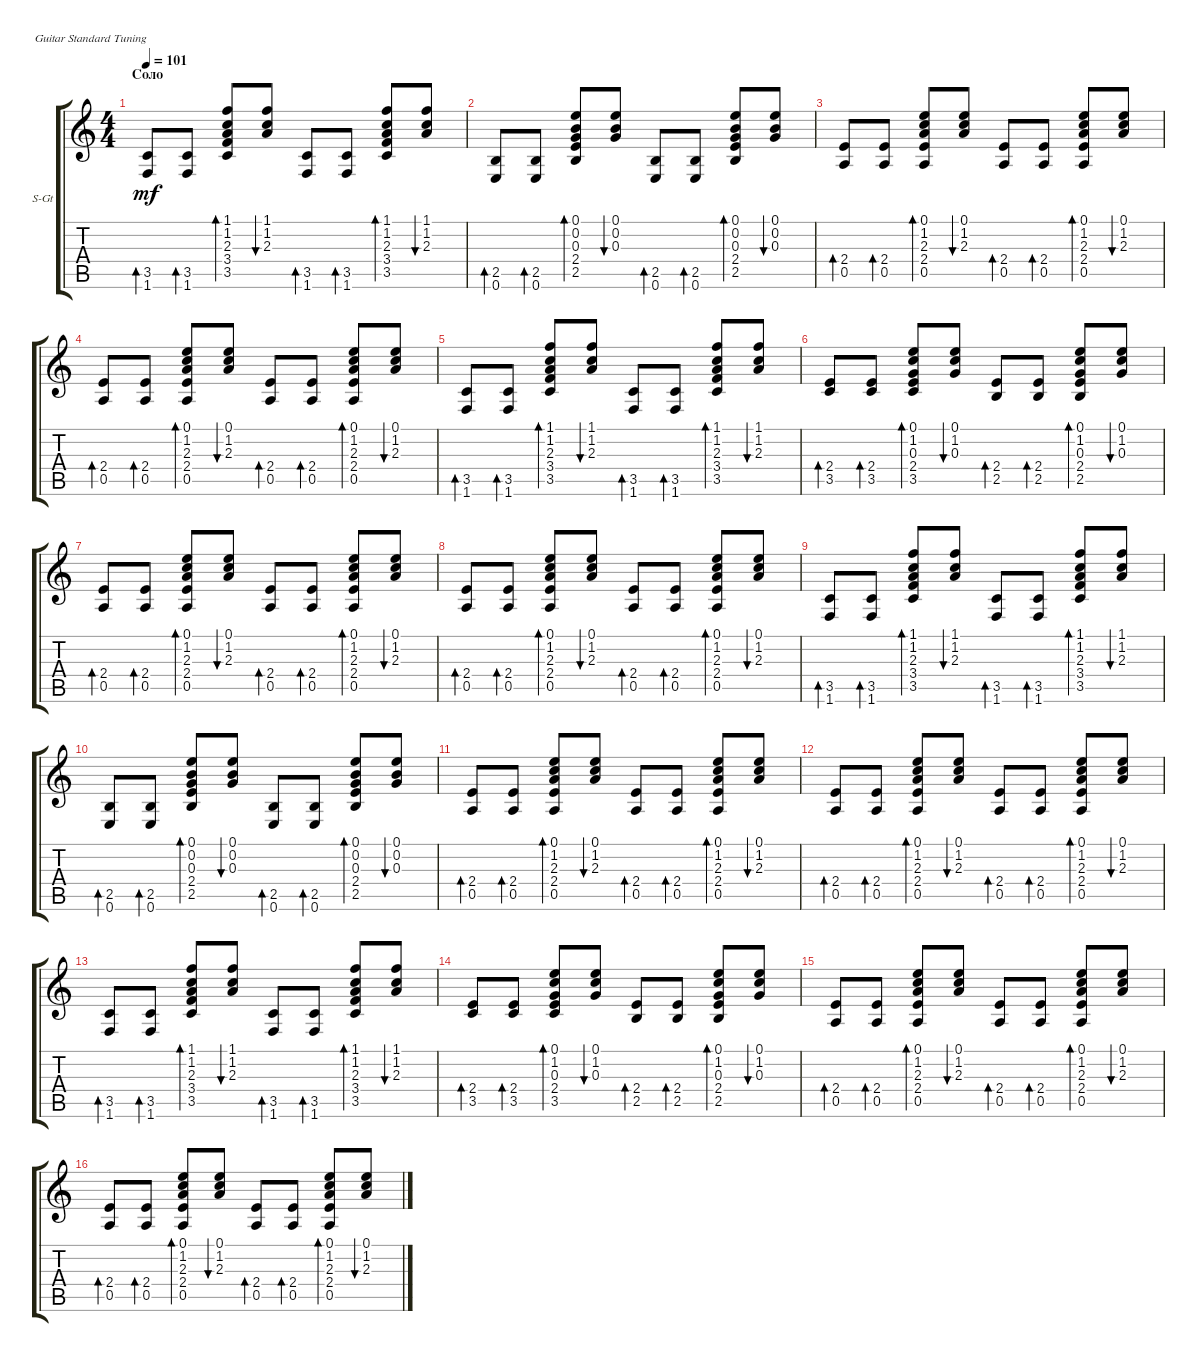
\bracketExtendMode groupsimilarinstruments
\firstSystemTrackNameOrientation horizontal
\otherSystemsTrackNameOrientation horizontal
\track ("акустика" "S-Gt") {instrument acousticguitarsteel}
\staff {score tabs}
\tuning (E4 B3 G3 D3 A2 E2)
\ts (4 4)
\section ("" "Соло")
\tempo 101
\clef g2
\ks c
(1.6 3.5).8{bd 30 dy mf} (1.6 3.5).8{bd 30} (1.1 1.2 2.3 3.4 3.5).8{bd 60} (1.1 1.2 2.3).8{bu 60} (1.6 3.5).8{bd 30} (1.6 3.5).8{bd 30} (1.1 1.2 2.3 3.4 3.5).8{bd 60} (1.1 1.2 2.3).8{bu 60} |
(0.6 2.5).8{bd 30} (2.5 0.6).8{bd 30} (0.1 0.2 0.3 2.4 2.5).8{bd 60} (0.1 0.2 0.3).8{bu 60} (0.6 2.5).8{bd 30} (0.6 2.5).8{bd 30} (0.1 0.2 0.3 2.4 2.5).8{bd 60} (0.1 0.2 0.3).8{bu 60} |
(0.5 2.4).8{bd 30} (0.5 2.4).8{bd 30} (0.1 1.2 2.3 2.4 0.5).8{bd 60} (0.1 1.2 2.3).8{bu 60} (0.5 2.4).8{bd 30} (0.5 2.4).8{bd 30} (0.1 1.2 2.3 2.4 0.5).8{bd 60} (0.1 1.2 2.3).8{bu 60} |
(0.5 2.4).8{bd 30} (0.5 2.4).8{bd 30} (0.1 1.2 2.3 2.4 0.5).8{bd 60} (0.1 1.2 2.3).8{bu 60} (0.5 2.4).8{bd 30} (0.5 2.4).8{bd 30} (0.1 1.2 2.3 2.4 0.5).8{bd 60} (0.1 1.2 2.3).8{bu 60} |
(1.6 3.5).8{bd 30} (1.6 3.5).8{bd 30} (1.1 1.2 2.3 3.4 3.5).8{bd 60} (1.1 1.2 2.3).8{bu 60} (1.6 3.5).8{bd 30} (1.6 3.5).8{bd 30} (1.1 1.2 2.3 3.4 3.5).8{bd 60} (1.1 1.2 2.3).8{bu 60} |
(3.5 2.4).8{bd 30} (3.5 2.4).8{bd 30} (0.1 1.2 0.3 2.4 3.5).8{bd 60} (0.1 1.2 0.3).8{bu 60} (2.5 2.4).8{bd 30} (2.5 2.4).8{bd 30} (0.1 1.2 0.3 2.4 2.5).8{bd 60} (0.1 1.2 0.3).8{bu 60} |
(0.5 2.4).8{bd 30} (0.5 2.4).8{bd 30} (0.1 1.2 2.3 2.4 0.5).8{bd 60} (0.1 1.2 2.3).8{bu 60} (0.5 2.4).8{bd 30} (0.5 2.4).8{bd 30} (0.1 1.2 2.3 2.4 0.5).8{bd 60} (0.1 1.2 2.3).8{bu 60} |
(0.5 2.4).8{bd 30} (0.5 2.4).8{bd 30} (0.1 1.2 2.3 2.4 0.5).8{bd 60} (0.1 1.2 2.3).8{bu 60} (0.5 2.4).8{bd 30} (0.5 2.4).8{bd 30} (0.1 1.2 2.3 2.4 0.5).8{bd 60} (0.1 1.2 2.3).8{bu 60} |
(1.6 3.5).8{bd 30} (1.6 3.5).8{bd 30} (1.1 1.2 2.3 3.4 3.5).8{bd 60} (1.1 1.2 2.3).8{bu 60} (1.6 3.5).8{bd 30} (1.6 3.5).8{bd 30} (1.1 1.2 2.3 3.4 3.5).8{bd 60} (1.1 1.2 2.3).8{bu 60} |
(0.6 2.5).8{bd 30} (2.5 0.6).8{bd 30} (0.1 0.2 0.3 2.4 2.5).8{bd 60} (0.1 0.2 0.3).8{bu 60} (0.6 2.5).8{bd 30} (0.6 2.5).8{bd 30} (0.1 0.2 0.3 2.4 2.5).8{bd 60} (0.1 0.2 0.3).8{bu 60} |
(0.5 2.4).8{bd 30} (0.5 2.4).8{bd 30} (0.1 1.2 2.3 2.4 0.5).8{bd 60} (0.1 1.2 2.3).8{bu 60} (0.5 2.4).8{bd 30} (0.5 2.4).8{bd 30} (0.1 1.2 2.3 2.4 0.5).8{bd 60} (0.1 1.2 2.3).8{bu 60} |
(0.5 2.4).8{bd 30} (0.5 2.4).8{bd 30} (0.1 1.2 2.3 2.4 0.5).8{bd 60} (0.1 1.2 2.3).8{bu 60} (0.5 2.4).8{bd 30} (0.5 2.4).8{bd 30} (0.1 1.2 2.3 2.4 0.5).8{bd 60} (0.1 1.2 2.3).8{bu 60} |
(1.6 3.5).8{bd 30} (1.6 3.5).8{bd 30} (1.1 1.2 2.3 3.4 3.5).8{bd 60} (1.1 1.2 2.3).8{bu 60} (1.6 3.5).8{bd 30} (1.6 3.5).8{bd 30} (1.1 1.2 2.3 3.4 3.5).8{bd 60} (1.1 1.2 2.3).8{bu 60} |
(3.5 2.4).8{bd 30} (3.5 2.4).8{bd 30} (0.1 1.2 0.3 2.4 3.5).8{bd 60} (0.1 1.2 0.3).8{bu 60} (2.5 2.4).8{bd 30} (2.5 2.4).8{bd 30} (0.1 1.2 0.3 2.4 2.5).8{bd 60} (0.1 1.2 0.3).8{bu 60} |
(0.5 2.4).8{bd 30} (0.5 2.4).8{bd 30} (0.1 1.2 2.3 2.4 0.5).8{bd 60} (0.1 1.2 2.3).8{bu 60} (0.5 2.4).8{bd 30} (0.5 2.4).8{bd 30} (0.1 1.2 2.3 2.4 0.5).8{bd 60} (0.1 1.2 2.3).8{bu 60} |
(0.5 2.4).8{bd 30} (0.5 2.4).8{bd 30} (0.1 1.2 2.3 2.4 0.5).8{bd 60} (0.1 1.2 2.3).8{bu 60} (0.5 2.4).8{bd 30} (0.5 2.4).8{bd 30} (0.1 1.2 2.3 2.4 0.5).8{bd 60} (0.1 1.2 2.3).8{bu 60}
